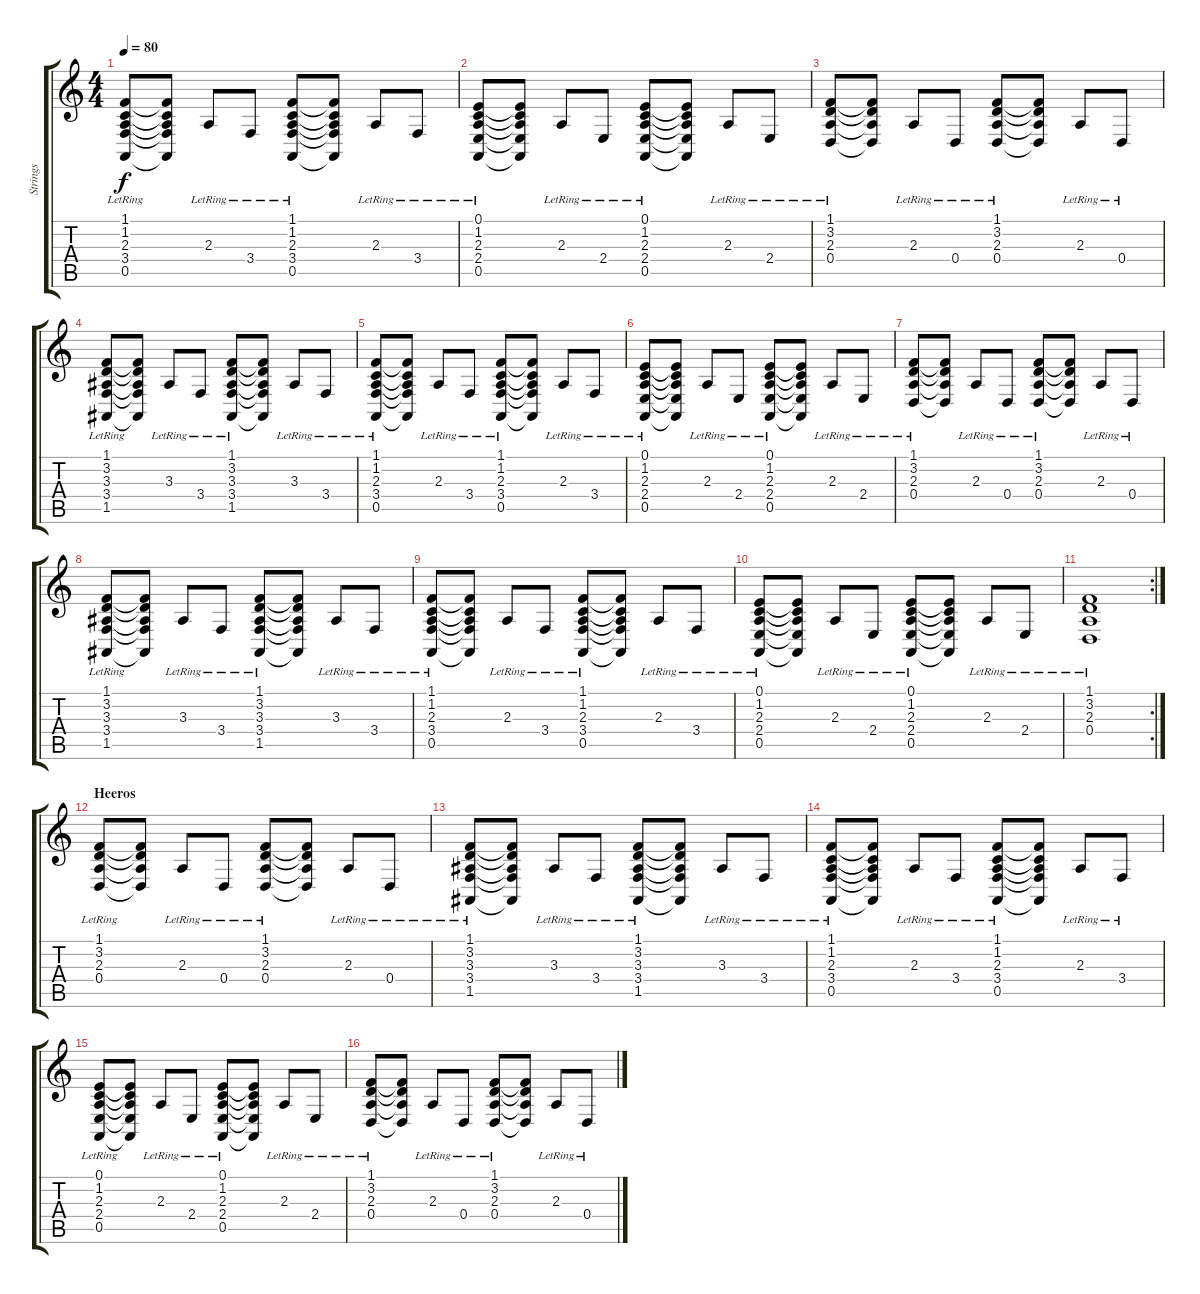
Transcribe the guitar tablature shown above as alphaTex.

\track ("Strings" "Strings") {instrument stringensemble1}
\staff {score tabs}
\tuning (E4 B3 G3 D3 A2 E2) {hide}
\ts (4 4)
\tempo 80
\clef g2
\ks c
(1.1{lr} 1.2{lr} 2.3{lr} 3.4{lr} 0.5{lr}).8{dy f} (1.1{t} 1.2{t} 2.3{t} 3.4{t} 0.5{t}).8 2.3{lr}.8 3.4{lr}.8 (1.1{lr} 1.2{lr} 2.3{lr} 3.4{lr} 0.5{lr}).8 (1.1{t} 1.2{t} 2.3{t} 3.4{t} 0.5{t}).8 2.3{lr}.8 3.4{lr}.8 |
(0.1{lr} 1.2{lr} 2.3{lr} 2.4{lr} 0.5{lr}).8 (0.1{t} 1.2{t} 2.3{t} 2.4{t} 0.5{t}).8 2.3{lr}.8 2.4{lr}.8 (0.1{lr} 1.2{lr} 2.3{lr} 2.4{lr} 0.5{lr}).8 (0.1{t} 1.2{t} 2.3{t} 2.4{t} 0.5{t}).8 2.3{lr}.8 2.4{lr}.8 |
(1.1{lr} 3.2{lr} 2.3{lr} 0.4{lr}).8 (1.1{t} 3.2{t} 2.3{t} 0.4{t}).8 2.3{lr}.8 0.4{lr}.8 (1.1{lr} 3.2{lr} 2.3{lr} 0.4{lr}).8 (1.1{t} 3.2{t} 2.3{t} 0.4{t}).8 2.3{lr}.8 0.4{lr}.8 |
(1.1{lr} 3.2{lr} 3.3{lr} 3.4{lr} 1.5{lr}).8 (1.1{t} 3.2{t} 3.3{t} 3.4{t} 1.5{t}).8 3.3{lr}.8 3.4{lr}.8 (1.1{lr} 3.2{lr} 3.3{lr} 3.4{lr} 1.5{lr}).8 (1.1{t} 3.2{t} 3.3{t} 3.4{t} 1.5{t}).8 3.3{lr}.8 3.4{lr}.8 |
(1.1{lr} 1.2{lr} 2.3{lr} 3.4{lr} 0.5{lr}).8 (1.1{t} 1.2{t} 2.3{t} 3.4{t} 0.5{t}).8 2.3{lr}.8 3.4{lr}.8 (1.1{lr} 1.2{lr} 2.3{lr} 3.4{lr} 0.5{lr}).8 (1.1{t} 1.2{t} 2.3{t} 3.4{t} 0.5{t}).8 2.3{lr}.8 3.4{lr}.8 |
(0.1{lr} 1.2{lr} 2.3{lr} 2.4{lr} 0.5{lr}).8 (0.1{t} 1.2{t} 2.3{t} 2.4{t} 0.5{t}).8 2.3{lr}.8 2.4{lr}.8 (0.1{lr} 1.2{lr} 2.3{lr} 2.4{lr} 0.5{lr}).8 (0.1{t} 1.2{t} 2.3{t} 2.4{t} 0.5{t}).8 2.3{lr}.8 2.4{lr}.8 |
(1.1{lr} 3.2{lr} 2.3{lr} 0.4{lr}).8 (1.1{t} 3.2{t} 2.3{t} 0.4{t}).8 2.3{lr}.8 0.4{lr}.8 (1.1{lr} 3.2{lr} 2.3{lr} 0.4{lr}).8 (1.1{t} 3.2{t} 2.3{t} 0.4{t}).8 2.3{lr}.8 0.4{lr}.8 |
(1.1{lr} 3.2{lr} 3.3{lr} 3.4{lr} 1.5{lr}).8 (1.1{t} 3.2{t} 3.3{t} 3.4{t} 1.5{t}).8 3.3{lr}.8 3.4{lr}.8 (1.1{lr} 3.2{lr} 3.3{lr} 3.4{lr} 1.5{lr}).8 (1.1{t} 3.2{t} 3.3{t} 3.4{t} 1.5{t}).8 3.3{lr}.8 3.4{lr}.8 |
(1.1{lr} 1.2{lr} 2.3{lr} 3.4{lr} 0.5{lr}).8 (1.1{t} 1.2{t} 2.3{t} 3.4{t} 0.5{t}).8 2.3{lr}.8 3.4{lr}.8 (1.1{lr} 1.2{lr} 2.3{lr} 3.4{lr} 0.5{lr}).8 (1.1{t} 1.2{t} 2.3{t} 3.4{t} 0.5{t}).8 2.3{lr}.8 3.4{lr}.8 |
(0.1{lr} 1.2{lr} 2.3{lr} 2.4{lr} 0.5{lr}).8 (0.1{t} 1.2{t} 2.3{t} 2.4{t} 0.5{t}).8 2.3{lr}.8 2.4{lr}.8 (0.1{lr} 1.2{lr} 2.3{lr} 2.4{lr} 0.5{lr}).8 (0.1{t} 1.2{t} 2.3{t} 2.4{t} 0.5{t}).8 2.3{lr}.8 2.4{lr}.8 |
\rc 2
(1.1{lr} 3.2{lr} 2.3{lr} 0.4{lr}).1 |
\section ("" "Heeros")
(1.1{lr} 3.2{lr} 2.3{lr} 0.4{lr}).8 (1.1{t} 3.2{t} 2.3{t} 0.4{t}).8 2.3{lr}.8 0.4{lr}.8 (1.1{lr} 3.2{lr} 2.3{lr} 0.4{lr}).8 (1.1{t} 3.2{t} 2.3{t} 0.4{t}).8 2.3{lr}.8 0.4{lr}.8 |
(1.1{lr} 3.2{lr} 3.3{lr} 3.4{lr} 1.5{lr}).8 (1.1{t} 3.2{t} 3.3{t} 3.4{t} 1.5{t}).8 3.3{lr}.8 3.4{lr}.8 (1.1{lr} 3.2{lr} 3.3{lr} 3.4{lr} 1.5{lr}).8 (1.1{t} 3.2{t} 3.3{t} 3.4{t} 1.5{t}).8 3.3{lr}.8 3.4{lr}.8 |
(1.1{lr} 1.2{lr} 2.3{lr} 3.4{lr} 0.5{lr}).8 (1.1{t} 1.2{t} 2.3{t} 3.4{t} 0.5{t}).8 2.3{lr}.8 3.4{lr}.8 (1.1{lr} 1.2{lr} 2.3{lr} 3.4{lr} 0.5{lr}).8 (1.1{t} 1.2{t} 2.3{t} 3.4{t} 0.5{t}).8 2.3{lr}.8 3.4{lr}.8 |
(0.1{lr} 1.2{lr} 2.3{lr} 2.4{lr} 0.5{lr}).8 (0.1{t} 1.2{t} 2.3{t} 2.4{t} 0.5{t}).8 2.3{lr}.8 2.4{lr}.8 (0.1{lr} 1.2{lr} 2.3{lr} 2.4{lr} 0.5{lr}).8 (0.1{t} 1.2{t} 2.3{t} 2.4{t} 0.5{t}).8 2.3{lr}.8 2.4{lr}.8 |
(1.1{lr} 3.2{lr} 2.3{lr} 0.4{lr}).8 (1.1{t} 3.2{t} 2.3{t} 0.4{t}).8 2.3{lr}.8 0.4{lr}.8 (1.1{lr} 3.2{lr} 2.3{lr} 0.4{lr}).8 (1.1{t} 3.2{t} 2.3{t} 0.4{t}).8 2.3{lr}.8 0.4{lr}.8
